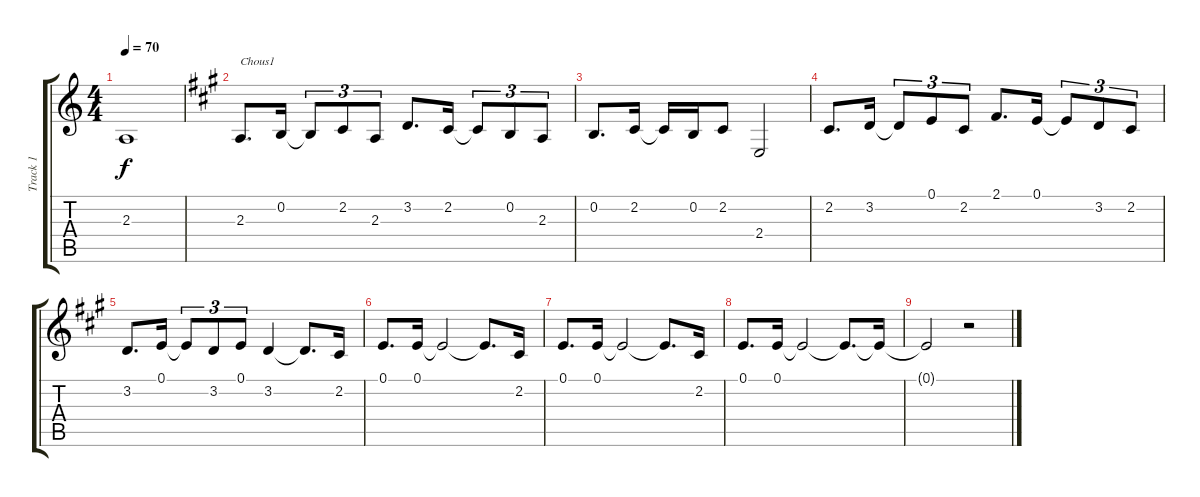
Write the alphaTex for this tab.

\track ("Track 1" "Track 1") {instrument trumpet}
\staff {score tabs}
\tuning (E4 B3 G3 D3 A2 E2) {hide}
\ts (4 4)
\tempo 70
\clef g2
\ks aminor
2.3.1{dy f} |
\ks a
2.3.8{d txt "Chous1"} 0.2.16 0.2{t}.8{tu (3 2)} 2.2.8{tu (3 2)} 2.3.8{tu (3 2)} 3.2.8{d} 2.2.16 2.2{t}.8{tu (3 2)} 0.2.8{tu (3 2)} 2.3.8{tu (3 2)} |
0.2.8{d} 2.2.16 2.2{t}.16 0.2.16 2.2.8 2.4.2 |
2.2.8{d} 3.2.16 3.2{t}.8{tu (3 2)} 0.1.8{tu (3 2)} 2.2.8{tu (3 2)} 2.1.8{d} 0.1.16 0.1{t}.8{tu (3 2)} 3.2.8{tu (3 2)} 2.2.8{tu (3 2)} |
3.2.8{d} 0.1.16 0.1{t}.8{tu (3 2)} 3.2.8{tu (3 2)} 0.1.8{tu (3 2)} 3.2.4 3.2{t}.8{d} 2.2.16 |
0.1.8{d} 0.1.16 0.1{t}.2 0.1{t}.8{d} 2.2.16 |
0.1.8{d} 0.1.16 0.1{t}.2 0.1{t}.8{d} 2.2.16 |
0.1.8{d} 0.1.16 0.1{t}.2 0.1{t}.8{d} 0.1{t}.16 |
0.1{t}.2 r.2
